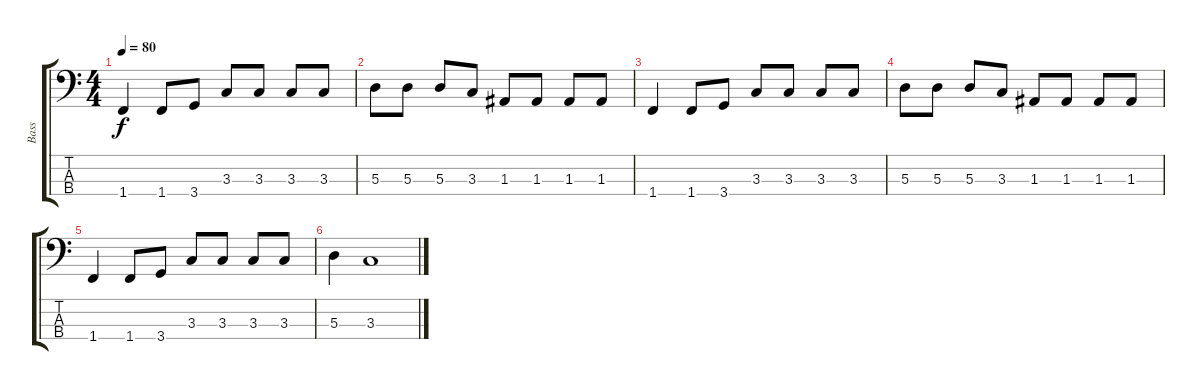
\track ("Bass" "Bass") {instrument electricbasspick}
\staff {score tabs}
\tuning (G2 D2 A1 E1) {hide}
\ts (4 4)
\tempo 80
\clef f4
\ks c
1.4.4{dy f} 1.4.8 3.4.8 3.3.8 3.3.8 3.3.8 3.3.8 |
5.3.8 5.3.8 5.3.8 3.3.8 1.3.8 1.3.8 1.3.8 1.3.8 |
1.4.4 1.4.8 3.4.8 3.3.8 3.3.8 3.3.8 3.3.8 |
5.3.8 5.3.8 5.3.8 3.3.8 1.3.8 1.3.8 1.3.8 1.3.8 |
1.4.4 1.4.8 3.4.8 3.3.8 3.3.8 3.3.8 3.3.8 |
5.3.4 3.3.1
